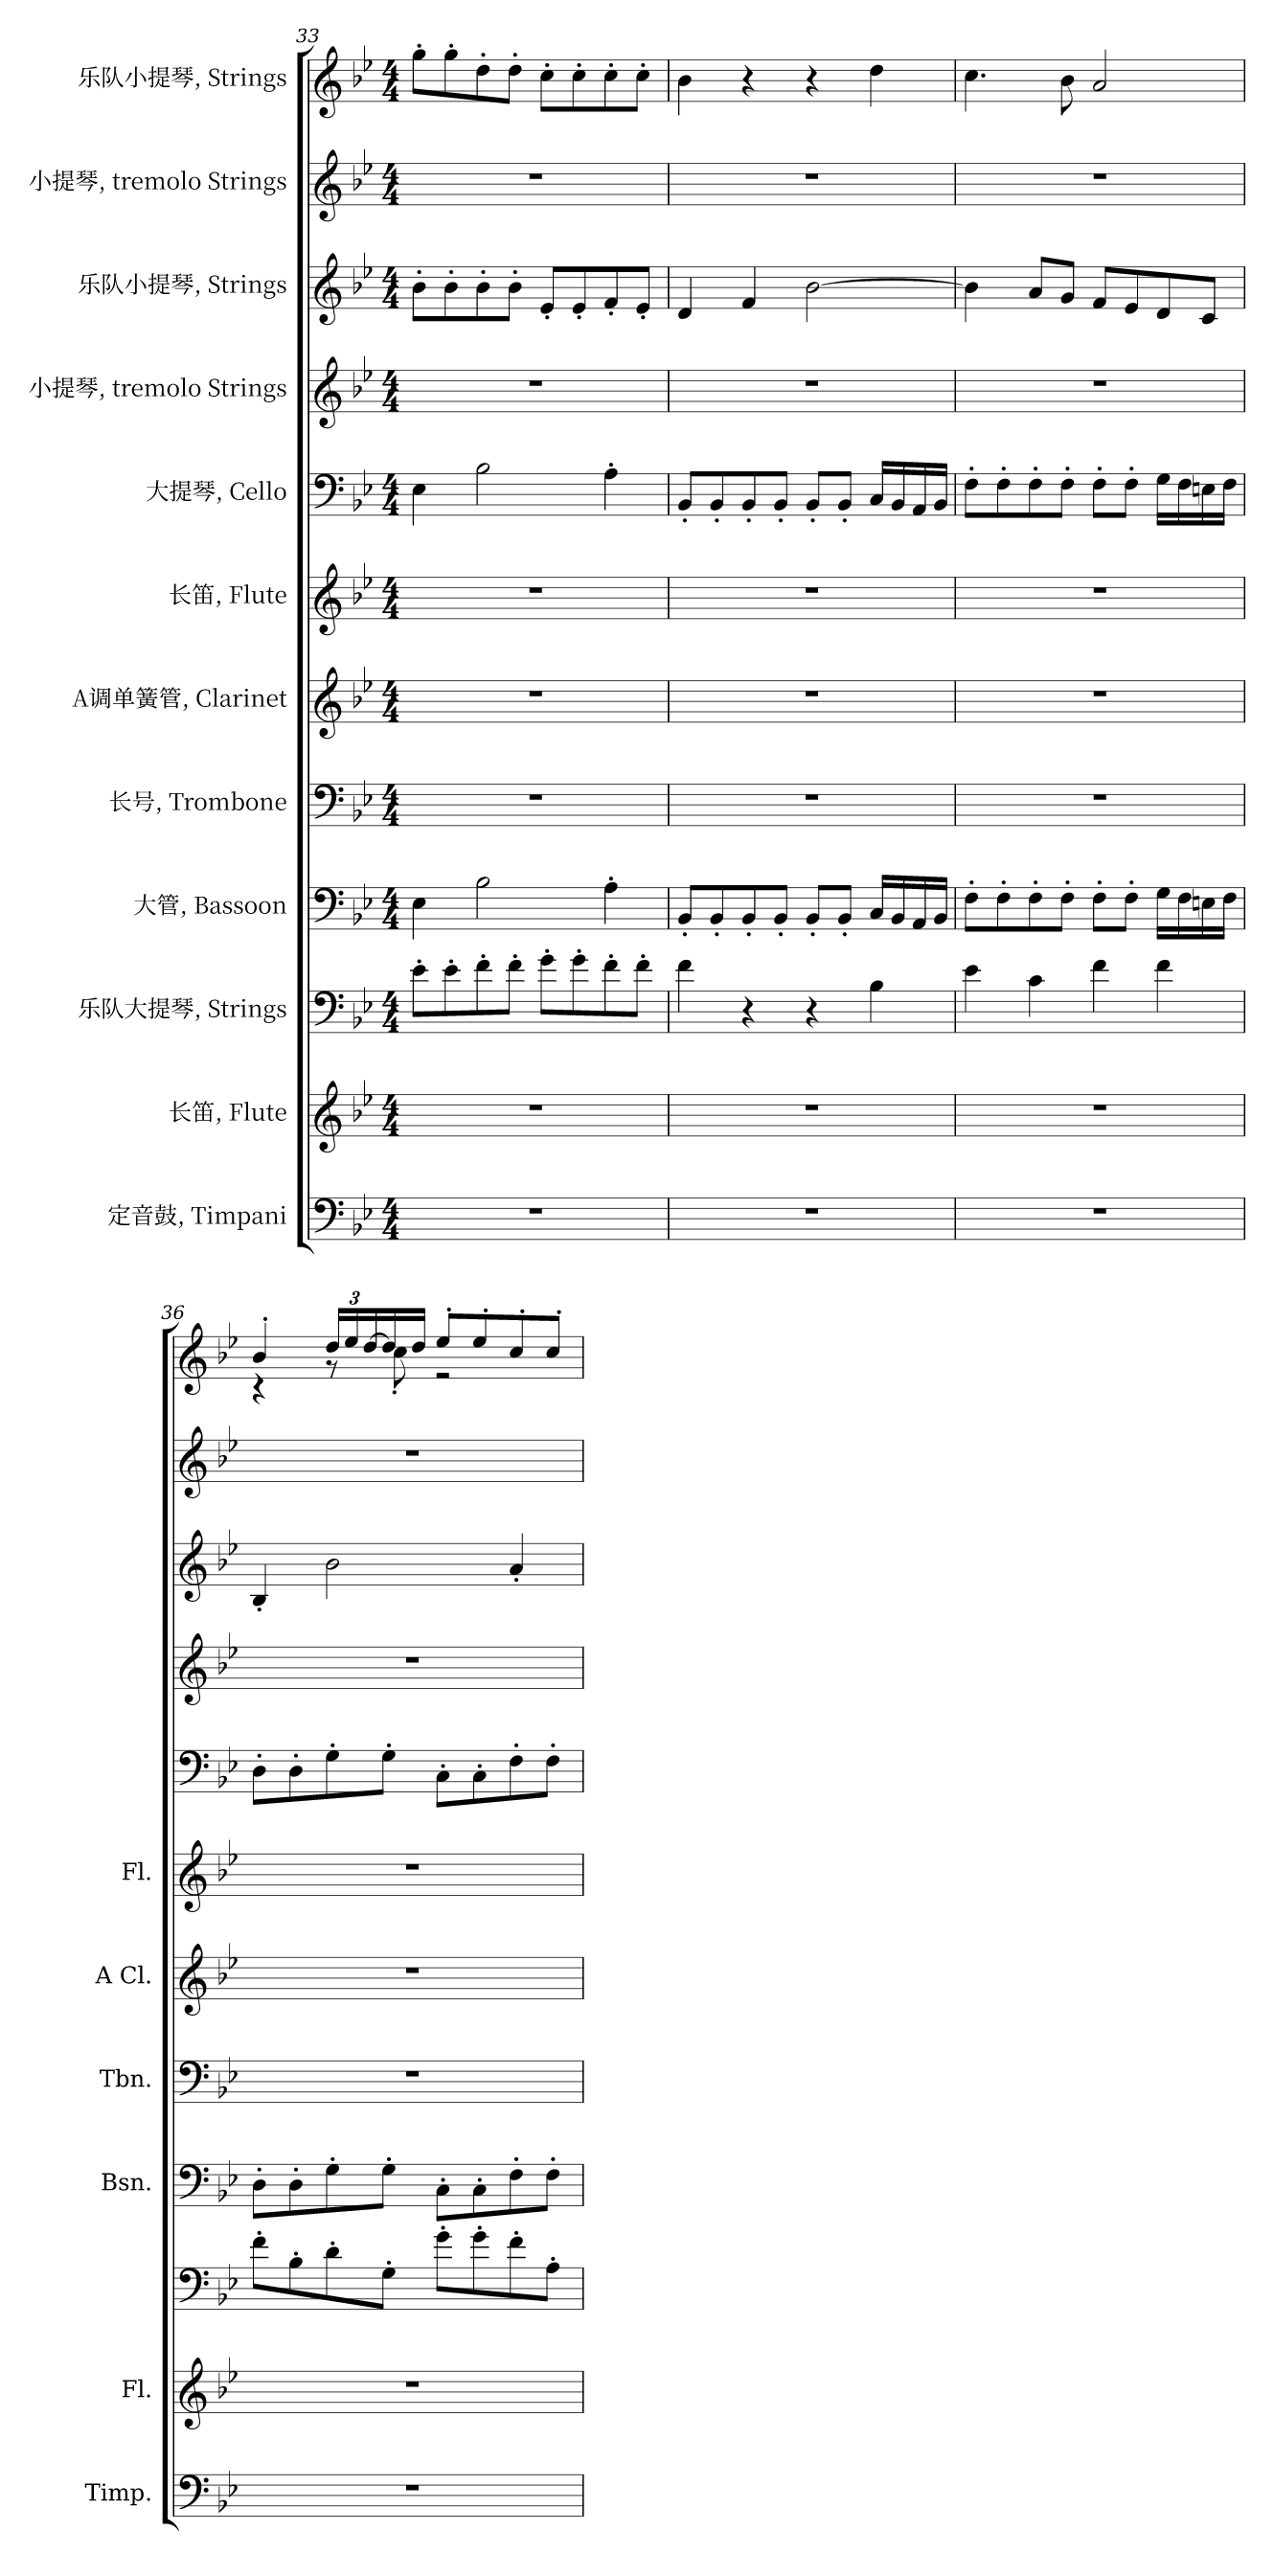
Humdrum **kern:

**kern	**kern	**kern	**kern	**kern	**kern	**kern	**kern	**kern	**kern	**kern	**kern
*part12	*part11	*part10	*part9	*part8	*part7	*part6	*part5	*part4	*part3	*part2	*part1
*staff12	*staff11	*staff10	*staff9	*staff8	*staff7	*staff6	*staff5	*staff4	*staff3	*staff2	*staff1
*I"定音鼓, Timpani	*I"长笛, Flute	*I"乐队大提琴, Strings	*I"大管, Bassoon	*I"长号, Trombone	*I"A调单簧管, Clarinet	*I"长笛, Flute	*I"大提琴, Cello	*I"小提琴, tremolo Strings	*I"乐队小提琴, Strings	*I"小提琴, tremolo Strings	*I"乐队小提琴, Strings
*I'Timp.	*I'Fl.	*	*I'Bsn.	*I'Tbn.	*I'A Cl.	*I'Fl.	*	*	*	*	*
*clefF4	*clefG2	*clefF4	*clefF4	*clefF4	*clefG2	*clefG2	*clefF4	*clefG2	*clefG2	*clefG2	*clefG2
*	*	*	*	*	*ITrd2c3	*	*	*	*	*	*
*k[b-e-]	*k[b-e-]	*k[b-e-]	*k[b-e-]	*k[b-e-]	*k[f#]	*k[b-e-]	*k[b-e-]	*k[b-e-]	*k[b-e-]	*k[b-e-]	*k[b-e-]
*M4/4	*M4/4	*M4/4	*M4/4	*M4/4	*M4/4	*M4/4	*M4/4	*M4/4	*M4/4	*M4/4	*M4/4
=33	=33	=33	=33	=33	=33	=33	=33	=33	=33	=33	=33
1r	1r	8e-'\L	4E-\	1r	1r	1r	4E-\	1r	8b-'\L	1r	8gg'\L
.	.	8e-'\	.	.	.	.	.	.	8b-'\	.	8gg'\
.	.	8f'\	2B-\	.	.	.	2B-\	.	8b-'\	.	8dd'\
.	.	8f'\J	.	.	.	.	.	.	8b-'\J	.	8dd'\J
.	.	8g'\L	.	.	.	.	.	.	8e-'/L	.	8cc'\L
.	.	8g'\	.	.	.	.	.	.	8e-'/	.	8cc'\
.	.	8f'\	4A'\	.	.	.	4A'\	.	8f'/	.	8cc'\
.	.	8f'\J	.	.	.	.	.	.	8e-'/J	.	8cc'\J
=34	=34	=34	=34	=34	=34	=34	=34	=34	=34	=34	=34
1r	1r	4f\	8BB-'/L	1r	1r	1r	8BB-'/L	1r	4d/	1r	4b-\
.	.	.	8BB-'/	.	.	.	8BB-'/	.	.	.	.
.	.	4r	8BB-'/	.	.	.	8BB-'/	.	4f/	.	4r
.	.	.	8BB-'/J	.	.	.	8BB-'/J	.	.	.	.
.	.	4r	8BB-'/L	.	.	.	8BB-'/L	.	[2b-\	.	4r
.	.	.	8BB-'/J	.	.	.	8BB-'/J	.	.	.	.
.	.	4B-\	16C/LL	.	.	.	16C/LL	.	.	.	4dd\
.	.	.	16BB-/	.	.	.	16BB-/	.	.	.	.
.	.	.	16AA/	.	.	.	16AA/	.	.	.	.
.	.	.	16BB-/JJ	.	.	.	16BB-/JJ	.	.	.	.
=35	=35	=35	=35	=35	=35	=35	=35	=35	=35	=35	=35
1r	1r	4e-\	8F'\L	1r	1r	1r	8F'\L	1r	4b-\]	1r	4.cc\
.	.	.	8F'\	.	.	.	8F'\	.	.	.	.
.	.	4c\	8F'\	.	.	.	8F'\	.	8a/L	.	.
.	.	.	8F'\J	.	.	.	8F'\J	.	8g/J	.	8b-\
.	.	4f\	8F'\L	.	.	.	8F'\L	.	8f/L	.	2a/
.	.	.	8F'\J	.	.	.	8F'\J	.	8e-/	.	.
.	.	4f\	16G\LL	.	.	.	16G\LL	.	8d/	.	.
.	.	.	16F\	.	.	.	16F\	.	.	.	.
.	.	.	16En\	.	.	.	16En\	.	8c/J	.	.
.	.	.	16F\JJ	.	.	.	16F\JJ	.	.	.	.
!!LO:PB:g=z
=36	=36	=36	=36	=36	=36	=36	=36	=36	=36	=36	=36
*	*	*	*	*	*	*	*	*	*	*	*^
1r	1r	8f'\L	8D'\L	1r	1r	1r	8D'\L	1r	4B-'/	1r	4b-'/	4r
.	.	8B-'\	8D'\	.	.	.	8D'\	.	.	.	.	.
*	*	*	*	*	*	*	*	*	*	*	*Xbrackettup	*
.	.	8d'\	8G'\	.	.	.	8G'\	.	2b-\	.	24dd/LL	8r
.	.	.	.	.	.	.	.	.	.	.	24ee-/	.
.	.	.	.	.	.	.	.	.	.	.	[24dd/	.
.	.	8G'\J	8G'\J	.	.	.	8G'\J	.	.	.	16dd/]	8cc'\
.	.	.	.	.	.	.	.	.	.	.	16dd/JJ	.
.	.	8g'\L	8C'\L	.	.	.	8C'\L	.	.	.	8ee-'/L	2r
.	.	8g'\	8C'\	.	.	.	8C'\	.	.	.	8ee-'/	.
.	.	8f'\	8F'\	.	.	.	8F'\	.	4a'/	.	8cc'/	.
.	.	8A'\J	8F'\J	.	.	.	8F'\J	.	.	.	8cc'/J	.
*	*	*	*	*	*	*	*	*	*	*	*v	*v
=	=	=	=	=	=	=	=	=	=	=	=
*-	*-	*-	*-	*-	*-	*-	*-	*-	*-	*-	*-
